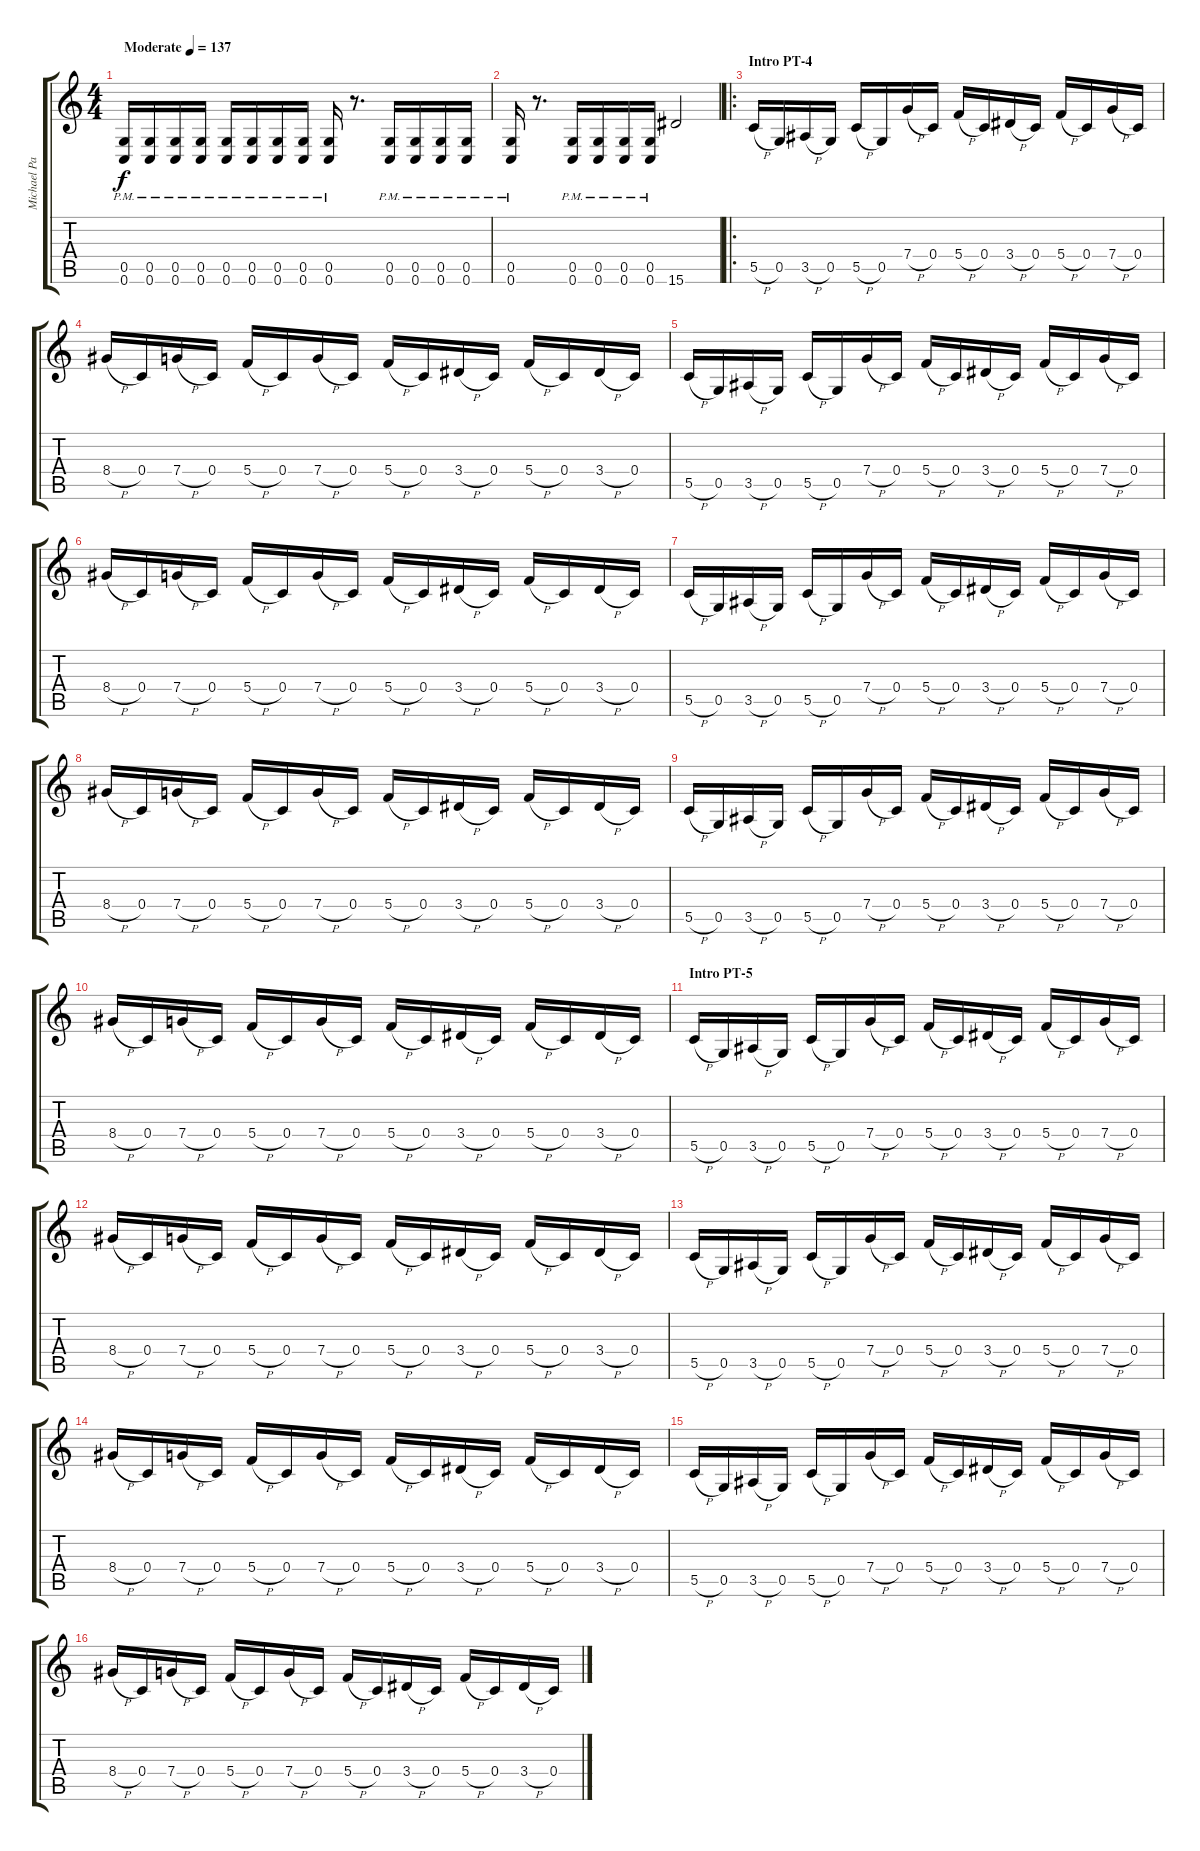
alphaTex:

\track ("Michael Padge (Lead Guitar)" "Michael Pa") {instrument distortionguitar}
\staff {score tabs}
\tuning (D4 A3 F3 C3 G2 C2) {hide}
\ts (4 4)
\tempo (137 "Moderate")
\clef g2
\ks c
(0.5{pm} 0.6{pm}).16{dy f instrument distortionguitar} (0.5{pm} 0.6{pm}).16 (0.5{pm} 0.6{pm}).16 (0.5{pm} 0.6{pm}).16 (0.5{pm} 0.6{pm}).16 (0.5{pm} 0.6{pm}).16 (0.5{pm} 0.6{pm}).16 (0.5{pm} 0.6{pm}).16 (0.5{pm} 0.6{pm}).16 r.8{d} (0.5{pm} 0.6{pm}).16 (0.5{pm} 0.6{pm}).16 (0.5{pm} 0.6{pm}).16 (0.5{pm} 0.6{pm}).16 |
(0.5{pm} 0.6{pm}).16 r.8{d} (0.5{pm} 0.6{pm}).16 (0.5{pm} 0.6{pm}).16 (0.5{pm} 0.6{pm}).16 (0.5{pm} 0.6{pm}).16 15.6.2 |
\ro
\section ("" "Intro PT-4")
5.5{h}.16 0.5.16 3.5{h}.16 0.5.16 5.5{h}.16 0.5.16 7.4{h}.16 0.4.16 5.4{h}.16 0.4.16 3.4{h}.16 0.4.16 5.4{h}.16 0.4.16 7.4{h}.16 0.4.16 |
8.4{h}.16 0.4.16 7.4{h}.16 0.4.16 5.4{h}.16 0.4.16 7.4{h}.16 0.4.16 5.4{h}.16 0.4.16 3.4{h}.16 0.4.16 5.4{h}.16 0.4.16 3.4{h}.16 0.4.16 |
5.5{h}.16 0.5.16 3.5{h}.16 0.5.16 5.5{h}.16 0.5.16 7.4{h}.16 0.4.16 5.4{h}.16 0.4.16 3.4{h}.16 0.4.16 5.4{h}.16 0.4.16 7.4{h}.16 0.4.16 |
8.4{h}.16 0.4.16 7.4{h}.16 0.4.16 5.4{h}.16 0.4.16 7.4{h}.16 0.4.16 5.4{h}.16 0.4.16 3.4{h}.16 0.4.16 5.4{h}.16 0.4.16 3.4{h}.16 0.4.16 |
5.5{h}.16 0.5.16 3.5{h}.16 0.5.16 5.5{h}.16 0.5.16 7.4{h}.16 0.4.16 5.4{h}.16 0.4.16 3.4{h}.16 0.4.16 5.4{h}.16 0.4.16 7.4{h}.16 0.4.16 |
8.4{h}.16 0.4.16 7.4{h}.16 0.4.16 5.4{h}.16 0.4.16 7.4{h}.16 0.4.16 5.4{h}.16 0.4.16 3.4{h}.16 0.4.16 5.4{h}.16 0.4.16 3.4{h}.16 0.4.16 |
5.5{h}.16 0.5.16 3.5{h}.16 0.5.16 5.5{h}.16 0.5.16 7.4{h}.16 0.4.16 5.4{h}.16 0.4.16 3.4{h}.16 0.4.16 5.4{h}.16 0.4.16 7.4{h}.16 0.4.16 |
8.4{h}.16 0.4.16 7.4{h}.16 0.4.16 5.4{h}.16 0.4.16 7.4{h}.16 0.4.16 5.4{h}.16 0.4.16 3.4{h}.16 0.4.16 5.4{h}.16 0.4.16 3.4{h}.16 0.4.16 |
\section ("" "Intro PT-5")
5.5{h}.16 0.5.16 3.5{h}.16 0.5.16 5.5{h}.16 0.5.16 7.4{h}.16 0.4.16 5.4{h}.16 0.4.16 3.4{h}.16 0.4.16 5.4{h}.16 0.4.16 7.4{h}.16 0.4.16 |
8.4{h}.16 0.4.16 7.4{h}.16 0.4.16 5.4{h}.16 0.4.16 7.4{h}.16 0.4.16 5.4{h}.16 0.4.16 3.4{h}.16 0.4.16 5.4{h}.16 0.4.16 3.4{h}.16 0.4.16 |
5.5{h}.16 0.5.16 3.5{h}.16 0.5.16 5.5{h}.16 0.5.16 7.4{h}.16 0.4.16 5.4{h}.16 0.4.16 3.4{h}.16 0.4.16 5.4{h}.16 0.4.16 7.4{h}.16 0.4.16 |
8.4{h}.16 0.4.16 7.4{h}.16 0.4.16 5.4{h}.16 0.4.16 7.4{h}.16 0.4.16 5.4{h}.16 0.4.16 3.4{h}.16 0.4.16 5.4{h}.16 0.4.16 3.4{h}.16 0.4.16 |
5.5{h}.16 0.5.16 3.5{h}.16 0.5.16 5.5{h}.16 0.5.16 7.4{h}.16 0.4.16 5.4{h}.16 0.4.16 3.4{h}.16 0.4.16 5.4{h}.16 0.4.16 7.4{h}.16 0.4.16 |
8.4{h}.16 0.4.16 7.4{h}.16 0.4.16 5.4{h}.16 0.4.16 7.4{h}.16 0.4.16 5.4{h}.16 0.4.16 3.4{h}.16 0.4.16 5.4{h}.16 0.4.16 3.4{h}.16 0.4.16
